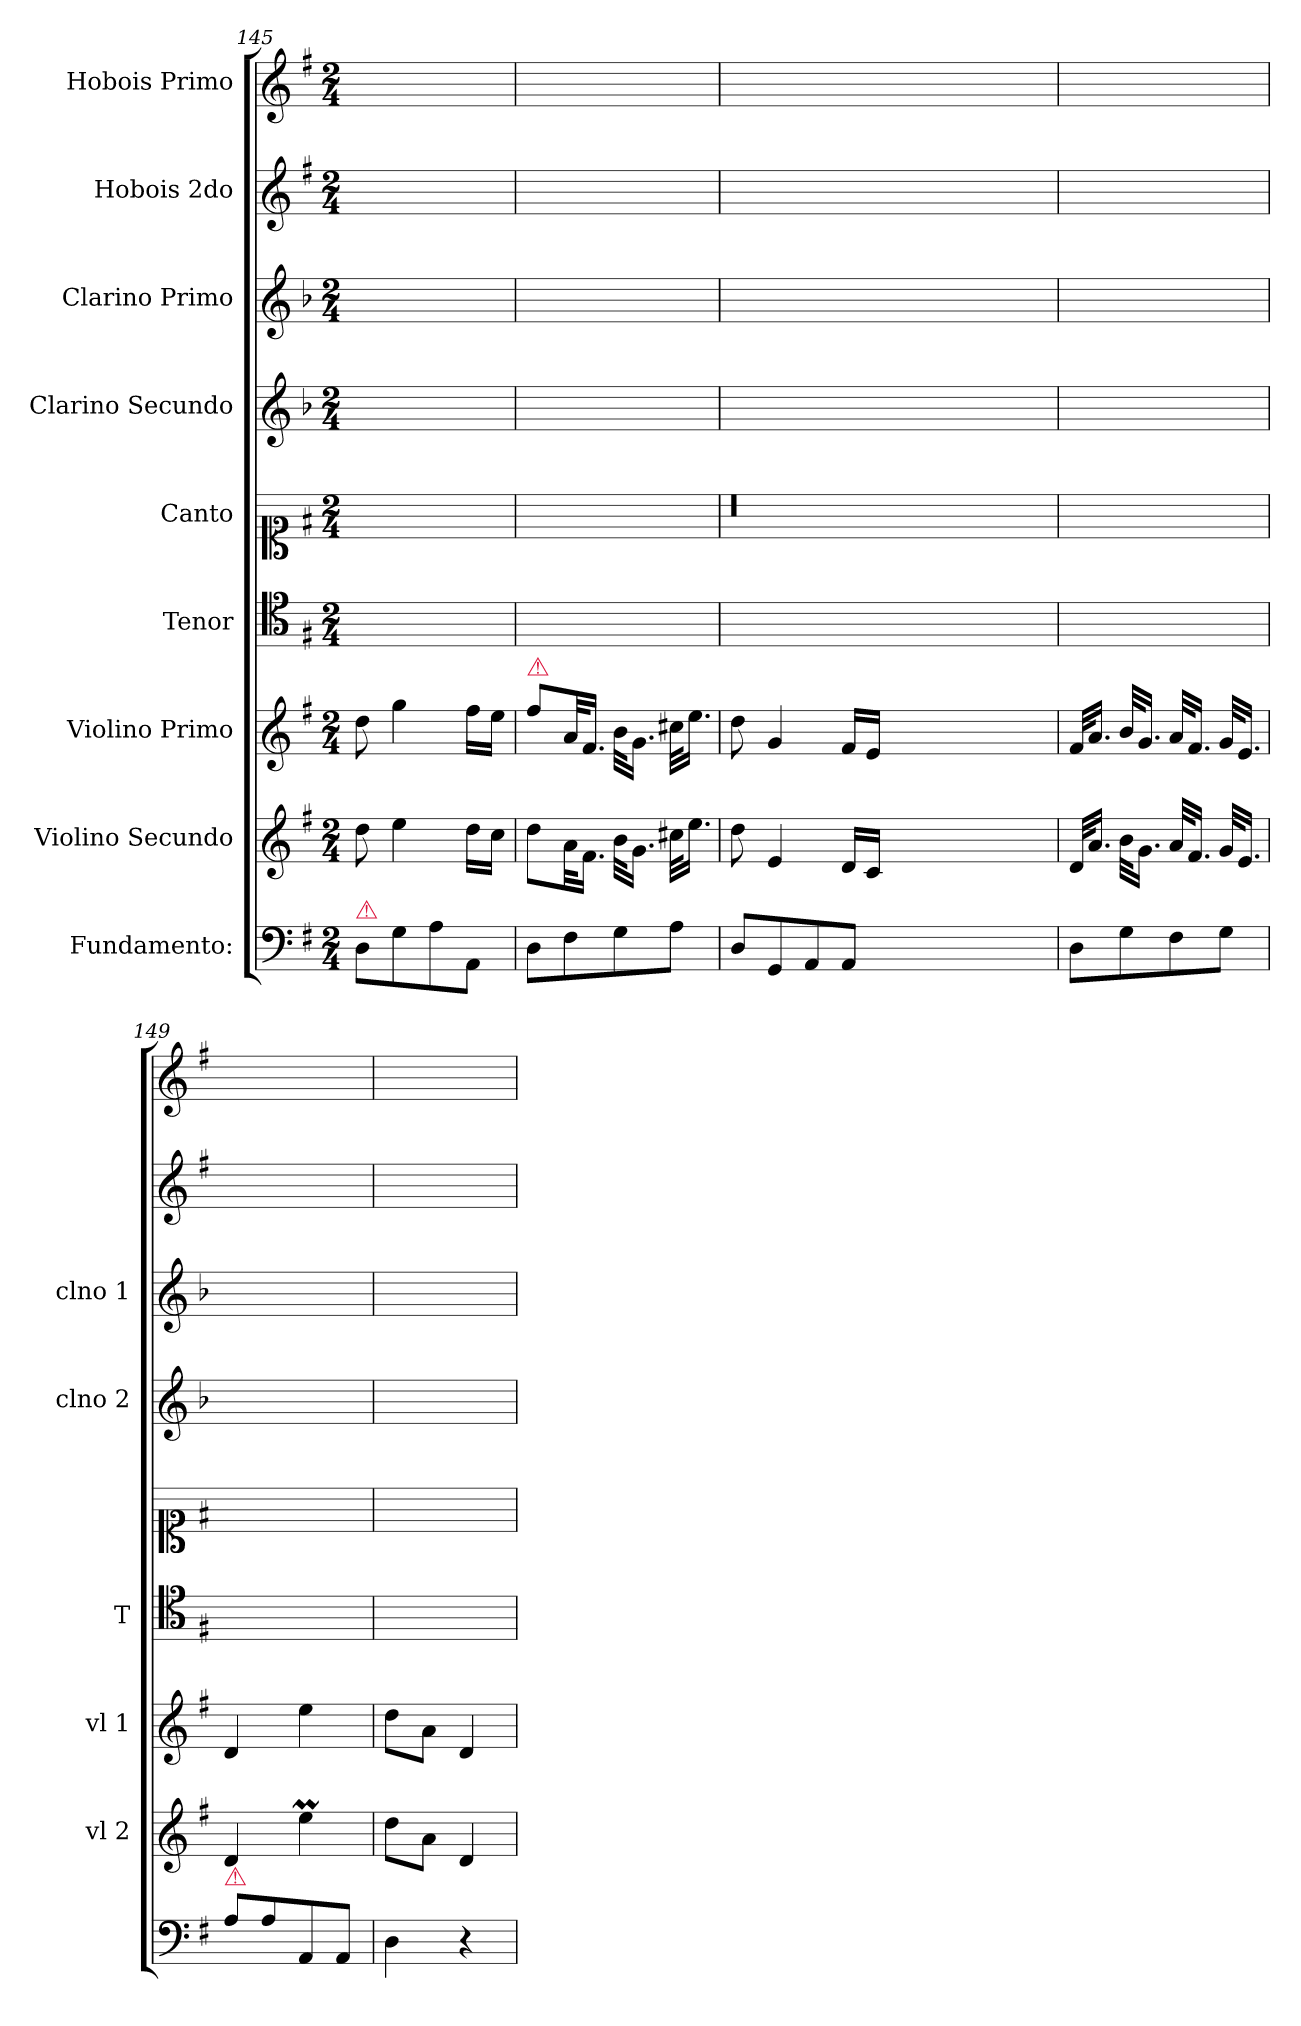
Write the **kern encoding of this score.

**kern	**kern	**kern	**kern	**kern	**kern	**kern	**kern	**kern
*part9	*part8	*part7	*part6	*part5	*part4	*part3	*part2	*part1
*staff9	*staff8	*staff7	*staff6	*staff5	*staff4	*staff3	*staff2	*staff1
*I"Fundamento:	*I"Violino Secundo	*I"Violino Primo	*I"Tenor	*I"Canto	*I"Clarino Secundo	*I"Clarino Primo	*I"Hobois 2do	*I"Hobois Primo
*	*I'vl 2	*I'vl 1	*I'T	*	*I'clno 2	*I'clno 1	*	*
*clefF4	*clefG2	*clefG2	*clefC4	*clefC1	*clefG2	*clefG2	*clefG2	*clefG2
*	*	*	*	*	*ITrd-1c-2	*ITrd-1c-2	*	*
*k[f#]	*k[f#]	*k[f#]	*k[f#]	*k[f#]	*k[f#]	*k[f#]	*k[f#]	*k[f#]
*M2/4	*M2/4	*M2/4	*M2/4	*M2/4	*M2/4	*M2/4	*M2/4	*M2/4
=145	=145	=145	=145	=145	=145	=145	=145	=145
!LO:TX:a:color=crimson:t=⚠	!	!	!	!	!	!	!	!
8D\L	8dd\	8dd\	2ryy	2ryy	2ryy	2ryy	2ryy	2ryy
8G\	4ee\	4gg\	.	.	.	.	.	.
8A\	.	.	.	.	.	.	.	.
8AA/J	16dd\LL	16ff#\LL	.	.	.	.	.	.
.	16cc\JJ	16ee\JJ	.	.	.	.	.	.
=146	=146	=146	=146	=146	=146	=146	=146	=146
!	!	!LO:TX:a:color=crimson:t=⚠	!	!	!	!	!	!
8D\L	8dd\L	8ff#\L	2ryy	2ryy	2ryy	2ryy	2ryy	2ryy
8F#\	32a\KL	32a/KL	.	.	.	.	.	.
.	16.f#\JJ	16.f#/JJ	.	.	.	.	.	.
8G\	32b\KLL	32b\KLL	.	.	.	.	.	.
.	16.g\JJ	16.g\JJ	.	.	.	.	.	.
8A\J	32cc#X\KLL	32cc#X\KLL	.	.	.	.	.	.
.	16.ee\JJ	16.ee\JJ	.	.	.	.	.	.
=147	=147	=147	=147	=147	=147	=147	=147	=147
!	!	!	!	!LO:N:vis=00	!	!	!	!
8D/L	8dd\	8dd\	2ryy	0rb	2ryy	2ryy	2ryy	2ryy
8GG/	4e/	4g/	.	.	.	.	.	.
8AA/	.	.	.	.	.	.	.	.
8AA/J	16d/LL	16f#/LL	.	.	.	.	.	.
.	16c/JJ	16e/JJ	.	.	.	.	.	.
1.ryy	1.ryy	1.ryy	1.ryy	.	1.ryy	1.ryy	1.ryy	1.ryy
=148	=148	=148	=148	=148	=148	=148	=148	=148
8D\L	32d/KLL	32f#/KLL	2ryy	2ryy	2ryy	2ryy	2ryy	2ryy
.	16.a/JJ	16.a/JJ	.	.	.	.	.	.
8G\	32b\KLL	32b/KLL	.	.	.	.	.	.
.	16.g\JJ	16.g/JJ	.	.	.	.	.	.
8F#\	32a/KLL	32a/KLL	.	.	.	.	.	.
.	16.f#/JJ	16.f#/JJ	.	.	.	.	.	.
8G\J	32g/KLL	32g/KLL	.	.	.	.	.	.
.	16.e/JJ	16.e/JJ	.	.	.	.	.	.
=149	=149	=149	=149	=149	=149	=149	=149	=149
!LO:TX:a:color=crimson:t=⚠	!	!	!	!	!	!	!	!
8A\L	4d/	4d/	2ryy	2ryy	2ryy	2ryy	2ryy	2ryy
8A\	.	.	.	.	.	.	.	.
8AA/	4eeM\	4ee\	.	.	.	.	.	.
8AA/J	.	.	.	.	.	.	.	.
=150	=150	=150	=150	=150	=150	=150	=150	=150
4D\	8dd\L	8dd\L	2ryy	2ryy	2ryy	2ryy	2ryy	2ryy
.	8a\J	8a\J	.	.	.	.	.	.
4r	4d/	4d/	.	.	.	.	.	.
=	=	=	=	=	=	=	=	=
*-	*-	*-	*-	*-	*-	*-	*-	*-
